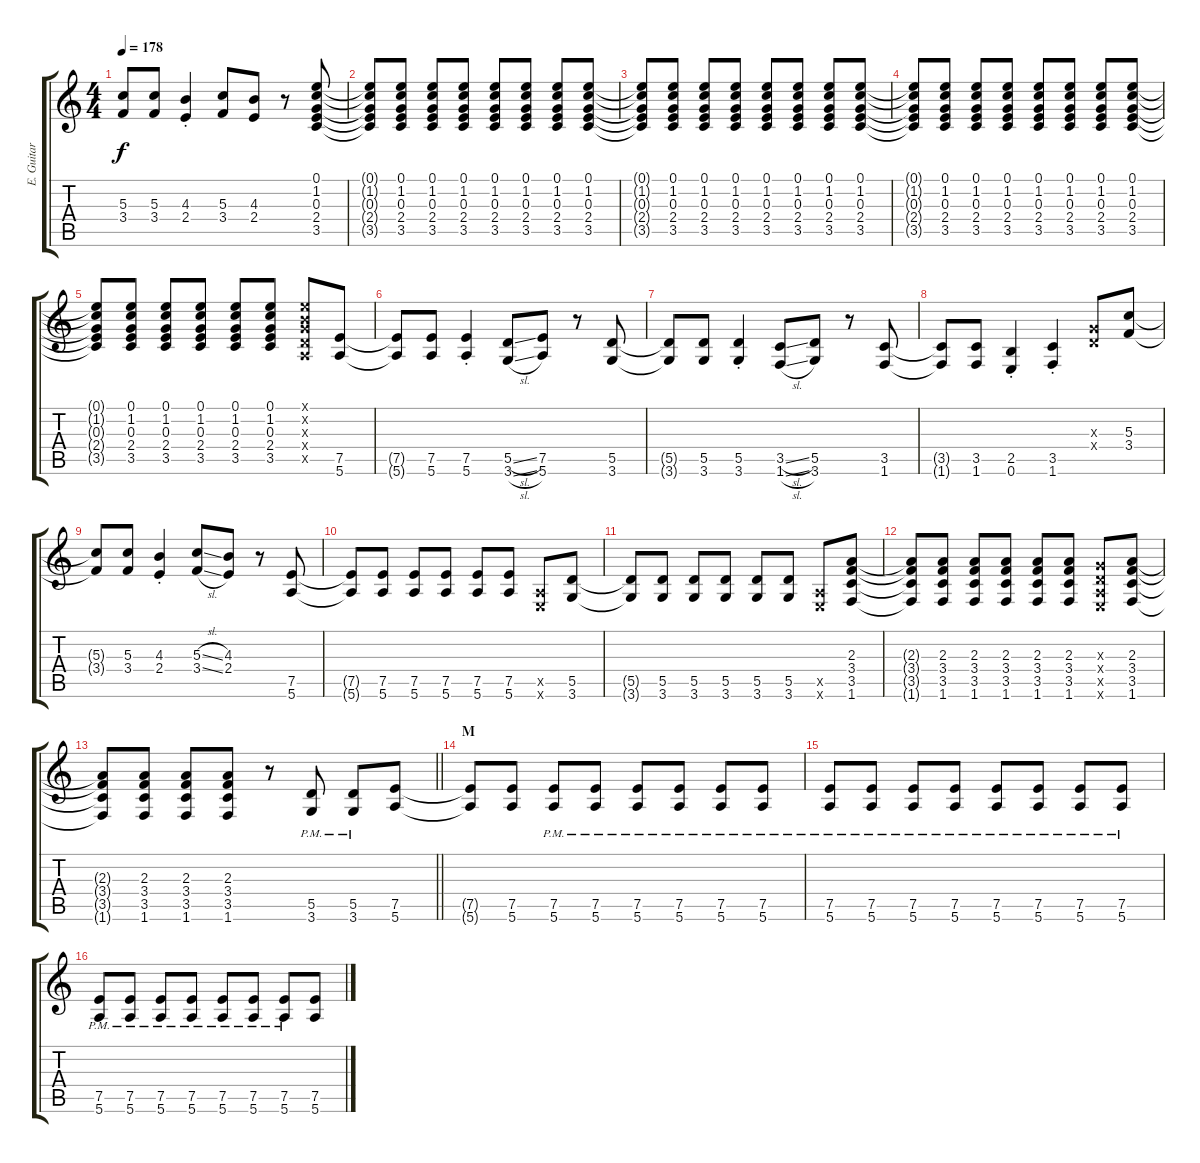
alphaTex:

\track ("E. Guitar I" "E. Guitar ") {instrument overdrivenguitar}
\staff {score tabs}
\tuning (E4 B3 G3 D3 A2 E2) {hide}
\ts (4 4)
\tempo 178
\clef g2
\ks c
(5.3{t} 3.4{t}).8{dy f} (5.3 3.4).8 (4.3{st} 2.4{st}).4 (5.3 3.4).8 (4.3 2.4).8 r.8 (0.1 1.2 0.3 2.4 3.5).8 |
(0.1{t} 1.2{t} 0.3{t} 2.4{t} 3.5{t}).8 (0.1 1.2 0.3 2.4 3.5).8 (0.1 1.2 0.3 2.4 3.5).8 (0.1 1.2 0.3 2.4 3.5).8 (0.1 1.2 0.3 2.4 3.5).8 (0.1 1.2 0.3 2.4 3.5).8 (0.1 1.2 0.3 2.4 3.5).8 (0.1 1.2 0.3 2.4 3.5).8 |
(0.1{t} 1.2{t} 0.3{t} 2.4{t} 3.5{t}).8 (0.1 1.2 0.3 2.4 3.5).8 (0.1 1.2 0.3 2.4 3.5).8 (0.1 1.2 0.3 2.4 3.5).8 (0.1 1.2 0.3 2.4 3.5).8 (0.1 1.2 0.3 2.4 3.5).8 (0.1 1.2 0.3 2.4 3.5).8 (0.1 1.2 0.3 2.4 3.5).8 |
(0.1{t} 1.2{t} 0.3{t} 2.4{t} 3.5{t}).8 (0.1 1.2 0.3 2.4 3.5).8 (0.1 1.2 0.3 2.4 3.5).8 (0.1 1.2 0.3 2.4 3.5).8 (0.1 1.2 0.3 2.4 3.5).8 (0.1 1.2 0.3 2.4 3.5).8 (0.1 1.2 0.3 2.4 3.5).8 (0.1 1.2 0.3 2.4 3.5).8 |
(0.1{t} 1.2{t} 0.3{t} 2.4{t} 3.5{t}).8 (0.1 1.2 0.3 2.4 3.5).8 (0.1 1.2 0.3 2.4 3.5).8 (0.1 1.2 0.3 2.4 3.5).8 (0.1 1.2 0.3 2.4 3.5).8 (0.1 1.2 0.3 2.4 3.5).8 (0.1{x} 0.2{x} 0.3{x} 0.4{x} 0.5{x}).8 (7.5 5.6).8 |
(7.5{t} 5.6{t}).8 (7.5 5.6).8 (7.5{st} 5.6{st}).4 (5.5{sl} 3.6{sl}).8 (7.5 5.6).8 r.8 (5.5 3.6).8 |
(5.5{t} 3.6{t}).8 (5.5 3.6).8 (5.5{st} 3.6{st}).4 (3.5{sl} 1.6{sl}).8 (5.5 3.6).8 r.8 (3.5 1.6).8 |
(3.5{t} 1.6{t}).8 (3.5 1.6).8 (2.5{st} 0.6{st}).4 (3.5{st} 1.6{st}).4 (0.3{x} 0.4{x}).8 (5.3 3.4).8 |
(5.3{t} 3.4{t}).8 (5.3 3.4).8 (4.3{st} 2.4{st}).4 (5.3{sl} 3.4{sl}).8 (4.3 2.4).8 r.8 (7.5 5.6).8 |
(7.5{t} 5.6{t}).8 (7.5 5.6).8 (7.5 5.6).8 (7.5 5.6).8 (7.5 5.6).8 (7.5 5.6).8 (0.5{x} 0.6{x}).8 (5.5 3.6).8 |
(5.5{t} 3.6{t}).8 (5.5 3.6).8 (5.5 3.6).8 (5.5 3.6).8 (5.5 3.6).8 (5.5 3.6).8 (0.5{x} 0.6{x}).8 (2.3 3.4 3.5 1.6).8 |
(2.3{t} 3.4{t} 3.5{t} 1.6{t}).8 (2.3 3.4 3.5 1.6).8 (2.3 3.4 3.5 1.6).8 (2.3 3.4 3.5 1.6).8 (2.3 3.4 3.5 1.6).8 (2.3 3.4 3.5 1.6).8 (0.3{x} 0.4{x} 0.5{x} 0.6{x}).8 (2.3 3.4 3.5 1.6).8 |
\barLineRight lightlight
(2.3{t} 3.4{t} 3.5{t} 1.6{t}).8 (2.3 3.4 3.5 1.6).8 (2.3 3.4 3.5 1.6).8 (2.3 3.4 3.5 1.6).8 r.8 (5.5{pm} 3.6{pm}).8 (5.5{pm} 3.6{pm}).8 (7.5 5.6).8 |
\section ("" "M")
(7.5{t} 5.6{t}).8 (7.5 5.6).8 (7.5{pm} 5.6{pm}).8 (7.5{pm} 5.6{pm}).8 (7.5{pm} 5.6{pm}).8 (7.5{pm} 5.6{pm}).8 (7.5{pm} 5.6{pm}).8 (7.5{pm} 5.6{pm}).8 |
(7.5{pm} 5.6{pm}).8 (7.5{pm} 5.6{pm}).8 (7.5{pm} 5.6{pm}).8 (7.5{pm} 5.6{pm}).8 (7.5{pm} 5.6{pm}).8 (7.5{pm} 5.6{pm}).8 (7.5{pm} 5.6{pm}).8 (7.5{pm} 5.6{pm}).8 |
(7.5{pm} 5.6{pm}).8 (7.5{pm} 5.6{pm}).8 (7.5{pm} 5.6{pm}).8 (7.5{pm} 5.6{pm}).8 (7.5{pm} 5.6{pm}).8 (7.5{pm} 5.6{pm}).8 (7.5{pm} 5.6{pm}).8 (7.5 5.6).8
